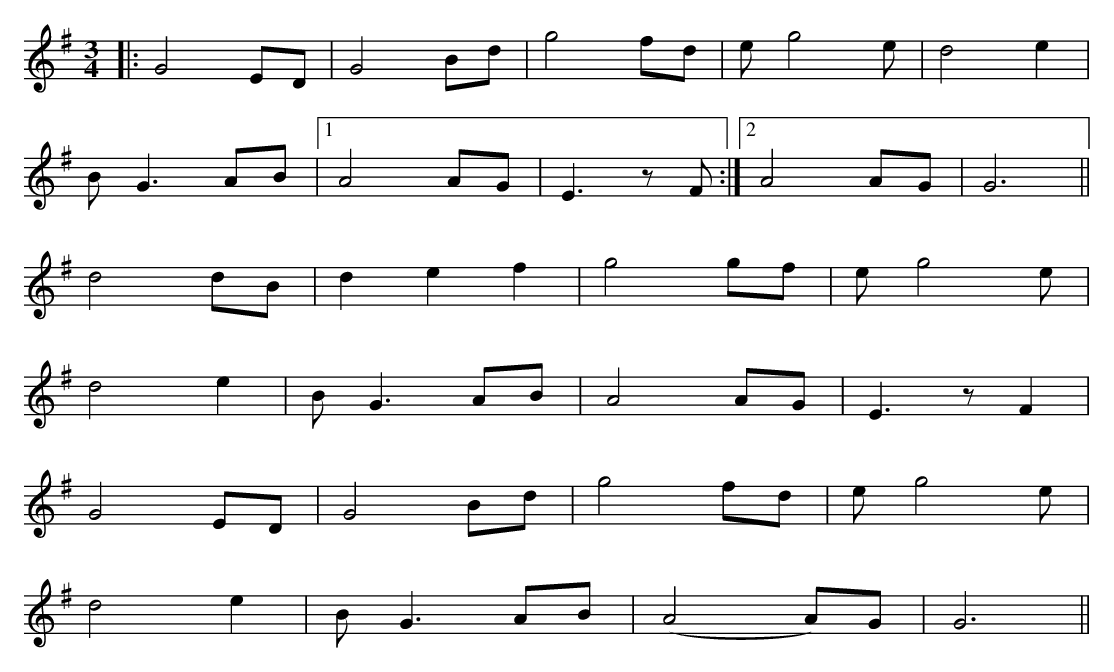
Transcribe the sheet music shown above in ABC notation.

X:1
M:3/4
K:G
|: G4 ED|G4 Bd|g4 fd|e g4 e|d4 e2|
B G3 AB|1 A4 AG|E3 z F :|2 A4 AG| G6||
d4 dB|d2 e2 f2|g4 gf|e g4 e|
d4 e2|B G3 AB|A4 AG|E3 z F2|
G4 ED|G4 Bd|g4 fd|e g4 e|
d4 e2|B G3 AB|(A4 A)G|G6||
